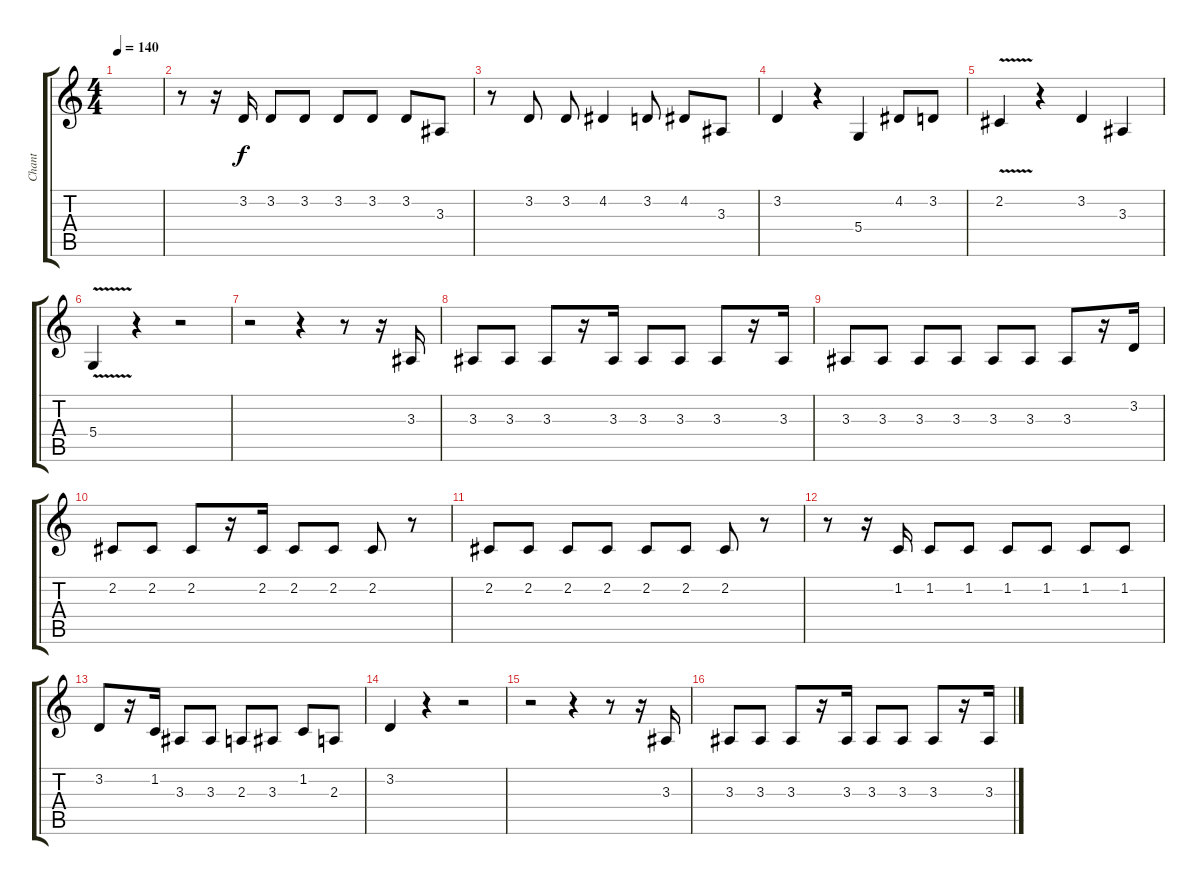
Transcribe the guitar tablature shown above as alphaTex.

\track ("Chant" "Chant") {instrument brightacousticpiano}
\staff {score tabs}
\tuning (E4 B3 G3 D3 A2 E2) {hide}
\ts (4 4)
\tempo 140
\clef g2
\ks c
|
r.8 r.16 3.2.16 3.2.8 3.2.8 3.2.8 3.2.8 3.2.8 3.3.8 |
r.8 3.2.8 3.2.8 4.2.4 3.2.8 4.2.8 3.3.8 |
3.2.4 r.4 5.4.4 4.2.8 3.2.8 |
2.2{v}.4 r.4 3.2.4 3.3.4 |
5.4{v}.4 r.4 r.2 |
r.2 r.4 r.8 r.16 3.3.16 |
3.3.8 3.3.8 3.3.8 r.16 3.3.16 3.3.8 3.3.8 3.3.8 r.16 3.3.16 |
3.3.8 3.3.8 3.3.8 3.3.8 3.3.8 3.3.8 3.3.8 r.16 3.2.16 |
2.2.8 2.2.8 2.2.8 r.16 2.2.16 2.2.8 2.2.8 2.2.8 r.8 |
2.2.8 2.2.8 2.2.8 2.2.8 2.2.8 2.2.8 2.2.8 r.8 |
r.8 r.16 1.2.16 1.2.8 1.2.8 1.2.8 1.2.8 1.2.8 1.2.8 |
3.2.8 r.16 1.2.16 3.3.8 3.3.8 2.3.8 3.3.8 1.2.8 2.3.8 |
3.2.4 r.4 r.2 |
r.2 r.4 r.8 r.16 3.3.16 |
3.3.8 3.3.8 3.3.8 r.16 3.3.16 3.3.8 3.3.8 3.3.8 r.16 3.3.16
